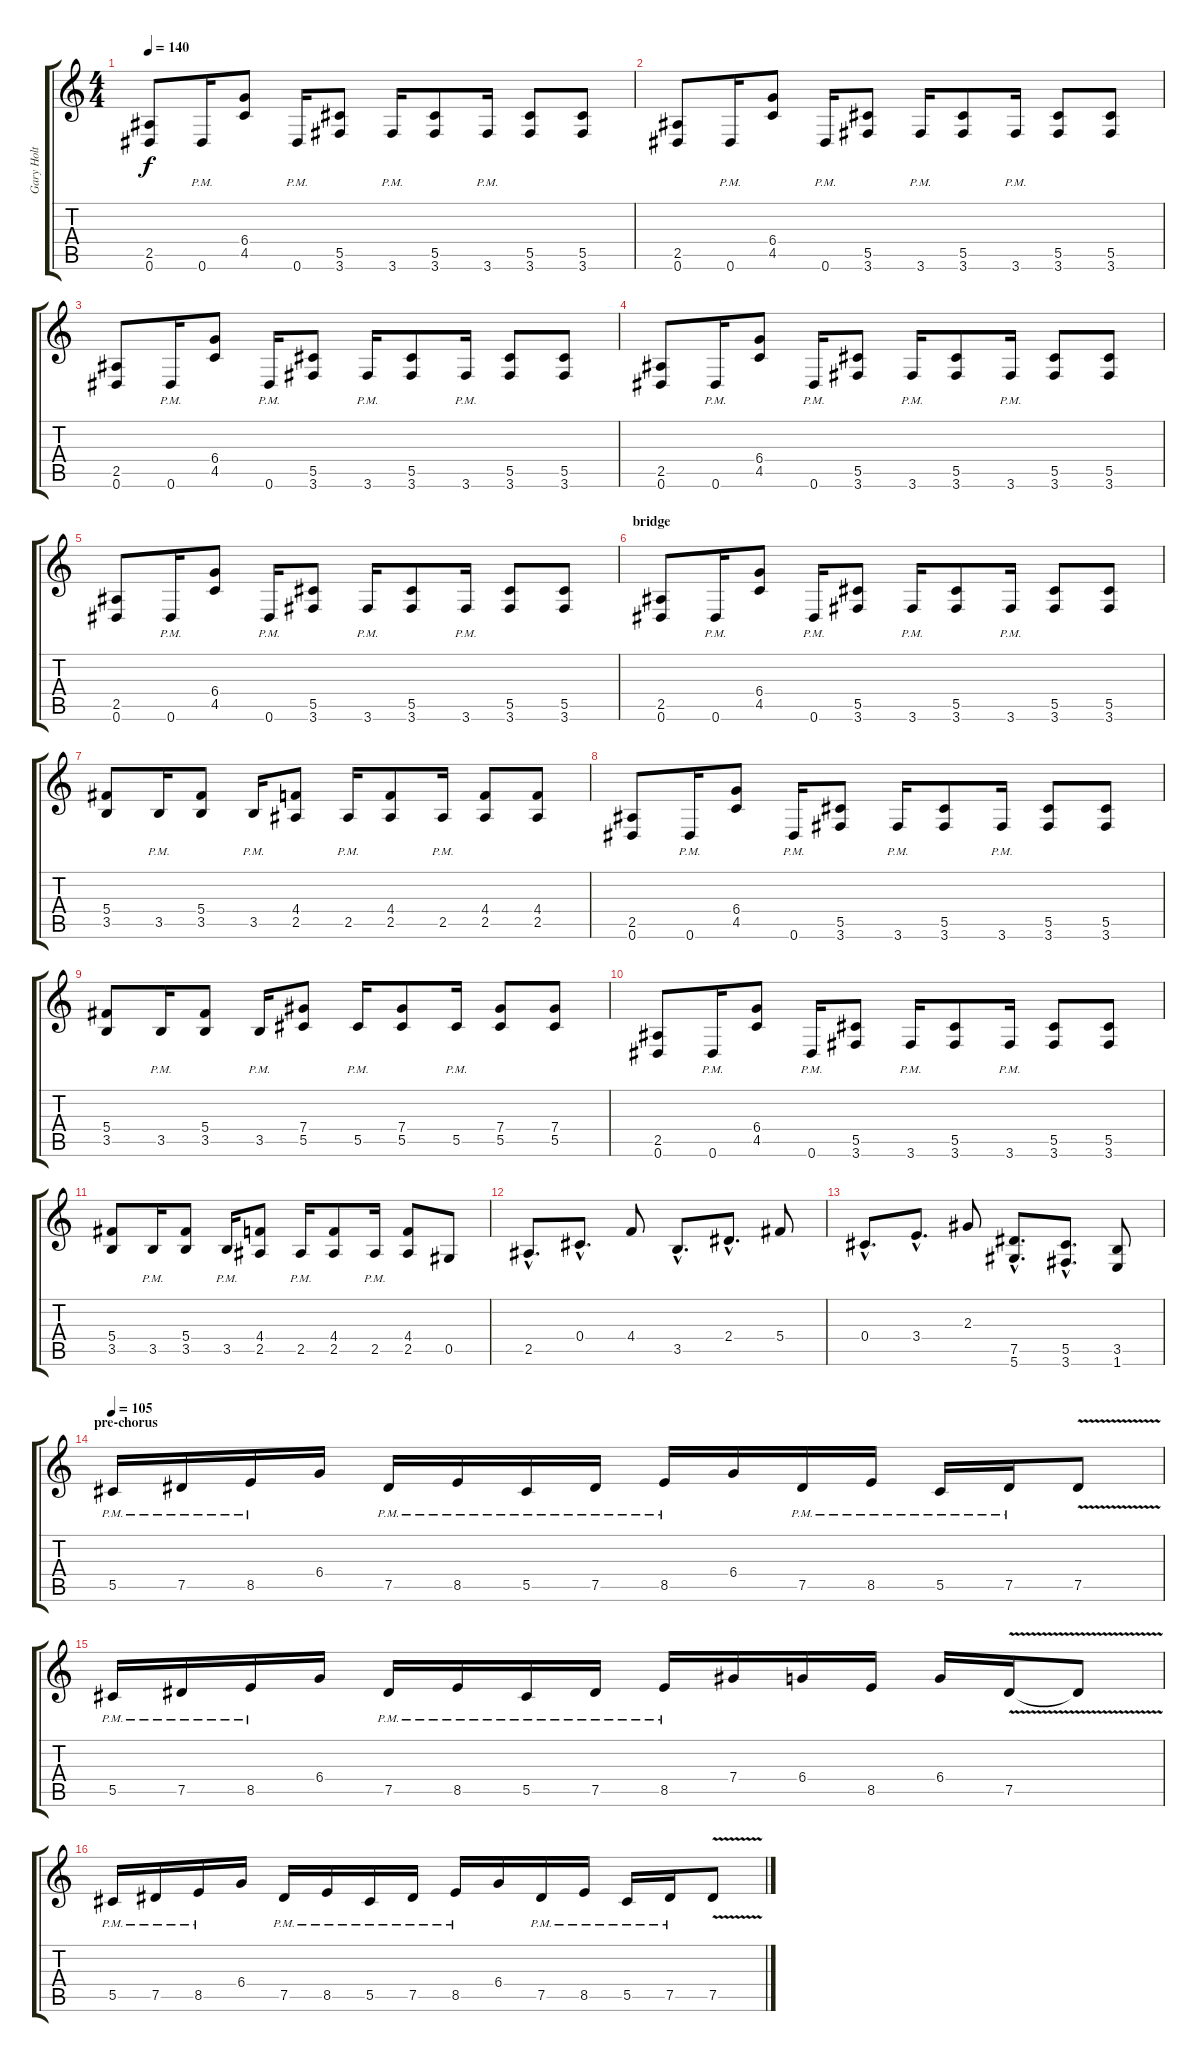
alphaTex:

\track ("Gary Holt" "Gary Holt") {instrument distortionguitar}
\staff {score tabs}
\tuning (Eb4 Bb3 Gb3 Db3 Ab2 Eb2) {hide}
\ts (4 4)
\tempo 140
\clef g2
\ks c
(2.5 0.6).8{dy f} 0.6{pm}.16 (6.4 4.5).8 0.6{pm}.16 (5.5 3.6).8 3.6{pm}.16 (5.5 3.6).8 3.6{pm}.16 (5.5 3.6).8 (5.5 3.6).8 |
(2.5 0.6).8 0.6{pm}.16 (6.4 4.5).8 0.6{pm}.16 (5.5 3.6).8 3.6{pm}.16 (5.5 3.6).8 3.6{pm}.16 (5.5 3.6).8 (5.5 3.6).8 |
(2.5 0.6).8 0.6{pm}.16 (6.4 4.5).8 0.6{pm}.16 (5.5 3.6).8 3.6{pm}.16 (5.5 3.6).8 3.6{pm}.16 (5.5 3.6).8 (5.5 3.6).8 |
(2.5 0.6).8 0.6{pm}.16 (6.4 4.5).8 0.6{pm}.16 (5.5 3.6).8 3.6{pm}.16 (5.5 3.6).8 3.6{pm}.16 (5.5 3.6).8 (5.5 3.6).8 |
(2.5 0.6).8 0.6{pm}.16 (6.4 4.5).8 0.6{pm}.16 (5.5 3.6).8 3.6{pm}.16 (5.5 3.6).8 3.6{pm}.16 (5.5 3.6).8 (5.5 3.6).8 |
\section ("" "bridge")
(2.5 0.6).8 0.6{pm}.16 (6.4 4.5).8 0.6{pm}.16 (5.5 3.6).8 3.6{pm}.16 (5.5 3.6).8 3.6{pm}.16 (5.5 3.6).8 (5.5 3.6).8 |
(5.4 3.5).8 3.5{pm}.16 (5.4 3.5).8 3.5{pm}.16 (4.4 2.5).8 2.5{pm}.16 (4.4 2.5).8 2.5{pm}.16 (4.4 2.5).8 (4.4 2.5).8 |
(2.5 0.6).8 0.6{pm}.16 (6.4 4.5).8 0.6{pm}.16 (5.5 3.6).8 3.6{pm}.16 (5.5 3.6).8 3.6{pm}.16 (5.5 3.6).8 (5.5 3.6).8 |
(5.4 3.5).8 3.5{pm}.16 (5.4 3.5).8 3.5{pm}.16 (7.4 5.5).8 5.5{pm}.16 (7.4 5.5).8 5.5{pm}.16 (7.4 5.5).8 (7.4 5.5).8 |
(2.5 0.6).8 0.6{pm}.16 (6.4 4.5).8 0.6{pm}.16 (5.5 3.6).8 3.6{pm}.16 (5.5 3.6).8 3.6{pm}.16 (5.5 3.6).8 (5.5 3.6).8 |
(5.4 3.5).8 3.5{pm}.16 (5.4 3.5).8 3.5{pm}.16 (4.4 2.5).8 2.5{pm}.16 (4.4 2.5).8 2.5{pm}.16 (4.4 2.5).8 0.5.8 |
2.5{hac}.8{d} 0.4{hac}.8{d} 4.4.8 3.5{hac}.8{d} 2.4{hac}.8{d} 5.4.8 |
0.4{hac}.8{d} 3.4{hac}.8{d} 2.3.8 (7.5{hac} 5.6{hac}).8{d} (5.5{hac} 3.6{hac}).8{d} (3.5 1.6).8 |
\section ("" "pre-chorus")
\tempo 105
5.5{pm}.16 7.5{pm}.16 8.5{pm}.16 6.4.16 7.5{pm}.16 8.5{pm}.16 5.5{pm}.16 7.5{pm}.16 8.5{pm}.16 6.4.16 7.5{pm}.16 8.5{pm}.16 5.5{pm}.16 7.5{pm}.16 7.5{v}.8 |
5.5{pm}.16 7.5{pm}.16 8.5{pm}.16 6.4.16 7.5{pm}.16 8.5{pm}.16 5.5{pm}.16 7.5{pm}.16 8.5{pm}.16 7.4.16 6.4.16 8.5.16 6.4.16 7.5{v}.16 7.5{t}.8 |
5.5{pm}.16 7.5{pm}.16 8.5{pm}.16 6.4.16 7.5{pm}.16 8.5{pm}.16 5.5{pm}.16 7.5{pm}.16 8.5{pm}.16 6.4.16 7.5{pm}.16 8.5{pm}.16 5.5{pm}.16 7.5{pm}.16 7.5{v}.8
